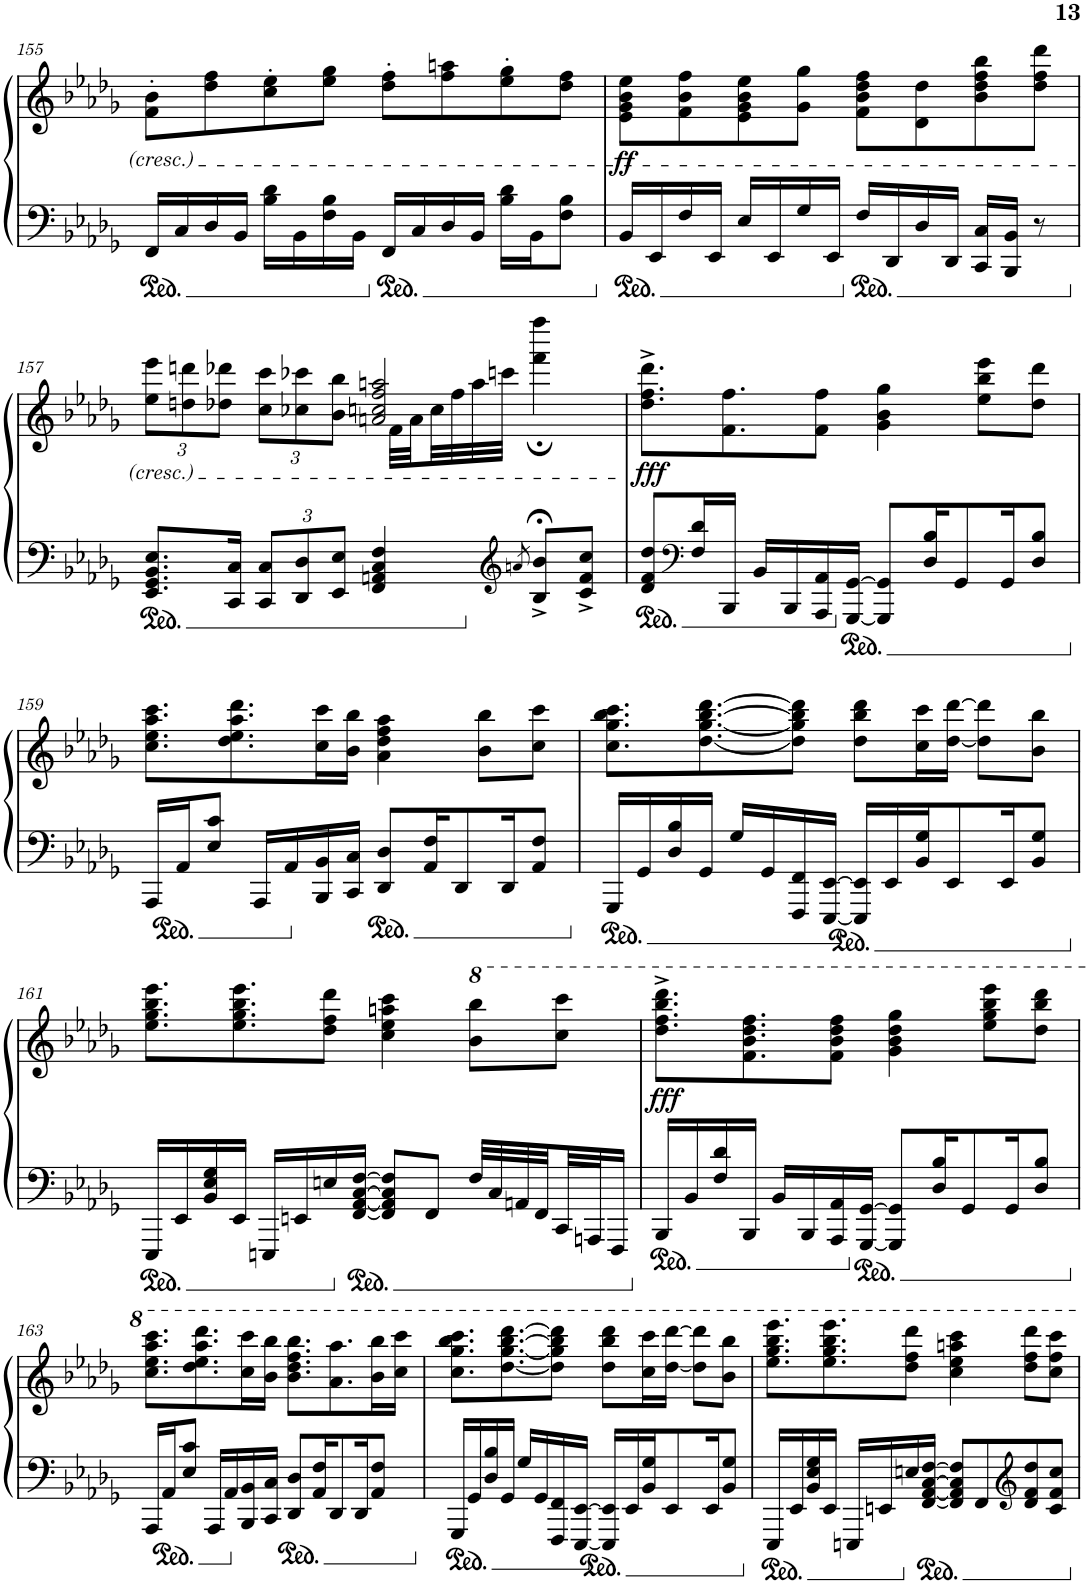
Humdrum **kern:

**kern	**kern	**dynam
*part1	*part1	*part1
*staff2	*staff1	*staff1/2
*I"Piano	*	*
*I'Pno.	*	*
!!LO:PB:g=z
*clefF4	*clefG2	*
*k[b-e-a-d-g-]	*k[b-e-a-d-g-]	*
*M4/4	*M4/4	*
=155	=155	=155
16FF/LL	8f\' 8b-\'L	.
16C/	.	.
16D-/	8dd-\ 8ff\	.
16BB-/JJ	.	.
16B-\ 16d-\LL	8cc\' 8ee-\'	.
16BB-\	.	.
16F\ 16B-\	8ee-\ 8gg-\J	.
16BB-\JJ	.	.
16FF/LL	8dd-\' 8ff\'L	.
16C/	.	.
16D-/	8ff\ 8aan\	.
16BB-/JJ	.	.
16B-\ 16d-\LL	8ee-\' 8gg-\'	.
16BB-\J	.	.
8F\ 8B-\J	8dd-\ 8ff\J	.
=156	=156	=156
!	!	!LO:DY:b
16BB-/LL	8e-\ 8g-\ 8b-\ 8ee-\L	ff
16EE-/	.	.
16F/	8f\ 8b-\ 8ff\	.
16EE-/JJ	.	.
16E-/LL	8e-\ 8g-\ 8b-\ 8ee-\	.
16EE-/	.	.
16G-/	8g-\ 8gg-\J	.
16EE-/JJ	.	.
16F/LL	8f\ 8b-\ 8dd-\ 8ff\L	.
16DD-/	.	.
16D-/	8d-\ 8dd-\	.
16DD-/JJ	.	.
16CC/ 16C/LL	8b-\ 8dd-\ 8ff\ 8bb-\	.
16BBB-/ 16BB-/JJ	.	.
8r	8dd-\ 8ff\ 8ddd-\J	.
!!LO:LB:g=z
=157	=157	=157
*	*Xbrackettup	*
*	*^	*
8.EE-/ 8.GG-/ 8.BB-/ 8.E-/L	12ee-\ 12eee-\L	16ryy	.
*	*v	*v	*
.	12ddn\ 12dddn\	.
.	12dd-X\ 12ddd-X\J	.
16CC/ 16C/Jk	.	.
*Xbrackettup	*	*
12CC/ 12C/L	12cc\ 12ccc\L	.
12DD-/ 12D-/	12cc-X\ 12ccc-X\	.
12EE-/ 12E-/J	12b-\ 12bb-\J	.
4FF/ 4AAn/ 4C/ 4F/	2an/ 2ccn/ 2ff/ 2aan/	.
*	*^	*
.	.	32f\LLL	.
.	.	32a\	.
.	.	32cc\	.
.	.	32ff\	.
.	.	32aa\	.
.	.	32cccn\JJJ	.
*clefG2	*	*	*
8qan/	.	.	.
8B-/;<^ 8b-/;<^L	.	4fff\; 4ffff\;	.
8c/^ 8f/^ 8cc/^J	.	.	.
*	*v	*v	*
=158	=158	=158
!	!	!LO:DY:b
8d-/ 8f/ 8dd-/L	8.dd-\^ 8.ff\^ 8.ddd-\^L	fff
*clefF4	*	*
16F/ 16d-/L	.	.
16BBB-/JJ	8.f\ 8.ff\	.
16BB-/LL	.	.
16BBB-/	.	.
16AAA-/ 16AA-/	8f\ 8ff\J	.
[16GGG-/ [16GG-/JJ	.	.
8GGG-/] 8GG-/]L	4g-\ 4b-\ 4gg-\	.
16D-/ 16B-/K	.	.
8GG-/	.	.
.	8ee-\ 8bb-\ 8eee-\L	.
16GG-/K	.	.
8D-/ 8B-/J	8dd-\ 8ddd-\J	.
!!LO:LB:g=z
=159	=159	=159
16AAA-/LL	8.cc\ 8.ee-\ 8.aa-\ 8.ccc\L	.
16AA-/J	.	.
8E-/ 8c/J	.	.
.	8.dd-\ 8.ee-\ 8.aa-\ 8.ddd-\	.
16AAA-/LL	.	.
16AA-/	.	.
16BBB-/ 16BB-/	16cc\ 16ccc\L	.
16CC/ 16C/JJ	16b-\ 16bb-\JJ	.
8DD-/ 8D-/L	4a-\ 4dd-\ 4ff\ 4aa-\	.
16AA-/ 16F/K	.	.
8DD-/	.	.
.	8b-\ 8bb-\L	.
16DD-/K	.	.
8AA-/ 8F/J	8cc\ 8ccc\J	.
=160	=160	=160
16GGG-/LL	8.cc\ 8.gg-\ 8.bb-\ 8.ccc\L	.
16GG-/	.	.
16D-/ 16B-/	.	.
16GG-/JJ	[8.dd-\ [8.gg-\ [8.bb-\ [8.ddd-\	.
16G-/LL	.	.
16GG-/	.	.
16FFF/ 16FF/	8dd-\] 8gg-\] 8bb-\] 8ddd-\]J	.
[16EEE-/ [16EE-/JJ	.	.
16EEE-/] 16EE-/]LL	8dd-\ 8bb-\ 8ddd-\L	.
16EE-/	.	.
16BB-/ 16G-/J	16cc\ 16ccc\L	.
8EE-/	[16dd-\ [16ddd-\JJ	.
.	8dd-\] 8ddd-\]L	.
16EE-/K	.	.
8BB-/ 8G-/J	8b-\ 8bb-\J	.
!!LO:LB:g=z
=161	=161	=161
16EEE-/LL	8.ee-\ 8.gg-\ 8.bb-\ 8.eee-\L	.
16EE-/	.	.
16BB-/ 16E-/ 16G-/	.	.
16EE-/JJ	8.ee-\ 8.gg-\ 8.bb-\ 8.eee-\	.
16EEEn/LL	.	.
16EEn/	.	.
16En/	8dd-\ 8ff\ 8ddd-\J	.
[16FF/ [16AA-/ [16C/ [16F/JJ	.	.
8FF/] 8AA-/] 8C/] 8F/]L	4cc\ 4ee-\ 4aan\ 4ccc\	.
8FF/J	.	.
32F/LLL	8bb-\ 8bbb-\L	.
32C/	.	.
32AAn/	.	.
32FF/	.	.
32CC/	8ccc\ 8cccc\J	.
32AAAn/J	.	.
16FFF/JJ	.	.
=162	=162	=162
!	!	!LO:DY:b
16BBB-/LL	8.ddd-\^ 8.fff\^ 8.bbb-\^ 8.dddd-\^L	fff
16BB-/	.	.
16F/ 16d-/	.	.
16BBB-/JJ	8.ff\ 8.bb-\ 8.ddd-\ 8.fff\	.
16BB-/LL	.	.
16BBB-/	.	.
16AAA-/ 16AA-/	8ff\ 8bb-\ 8ddd-\ 8fff\J	.
[16GGG-/ [16GG-/JJ	.	.
8GGG-/] 8GG-/]L	4gg-\ 4bb-\ 4ddd-\ 4ggg-\	.
16D-/ 16B-/K	.	.
8GG-/	.	.
.	8eee-\ 8ggg-\ 8bbb-\ 8eeee-\L	.
16GG-/K	.	.
8D-/ 8B-/J	8ddd-\ 8bbb-\ 8dddd-\J	.
!!LO:LB:g=z
=163	=163	=163
16AAA-/LL	8.ccc\ 8.eee-\ 8.aaa-\ 8.cccc\L	.
16AA-/J	.	.
8E-/ 8c/J	.	.
.	8.ddd-\ 8.eee-\ 8.aaa-\ 8.dddd-\	.
16AAA-/LL	.	.
16AA-/	.	.
16BBB-/ 16BB-/	16ccc\ 16cccc\L	.
16CC/ 16C/JJ	16bb-\ 16bbb-\JJ	.
8DD-/ 8D-/L	8.bb-\ 8.ddd-\ 8.fff\ 8.bbb-\L	.
16AA-/ 16F/K	.	.
8DD-/	8.aa-\ 8.aaa-\	.
16DD-/K	.	.
8AA-/ 8F/J	16bb-\ 16bbb-\L	.
.	16ccc\ 16cccc\JJ	.
=164	=164	=164
16GGG-/LL	8.ccc\ 8.ggg-\ 8.bbb-\ 8.cccc\L	.
16GG-/	.	.
16D-/ 16B-/	.	.
16GG-/JJ	[8.ddd-\ [8.ggg-\ [8.bbb-\ [8.dddd-\	.
16G-/LL	.	.
16GG-/	.	.
16FFF/ 16FF/	8ddd-\] 8ggg-\] 8bbb-\] 8dddd-\]J	.
[16EEE-/ [16EE-/JJ	.	.
16EEE-/] 16EE-/]LL	8ddd-\ 8bbb-\ 8dddd-\L	.
16EE-/	.	.
16BB-/ 16G-/J	16ccc\ 16cccc\L	.
8EE-/	[16ddd-\ [16dddd-\JJ	.
.	8ddd-\] 8dddd-\]L	.
16EE-/K	.	.
8BB-/ 8G-/J	8bb-\ 8bbb-\J	.
=165	=165	=165
16EEE-/LL	8.eee-\ 8.ggg-\ 8.bbb-\ 8.eeee-\L	.
16EE-/	.	.
16BB-/ 16E-/ 16G-/	.	.
16EE-/JJ	8.eee-\ 8.ggg-\ 8.bbb-\ 8.eeee-\	.
16EEEn/LL	.	.
16EEn/	.	.
16En/	8ddd-\ 8fff\ 8dddd-\J	.
[16FF/ [16AA-/ [16C/ [16F/JJ	.	.
8FF/] 8AA-/] 8C/] 8F/]L	4ccc\ 4eee-\ 4aaan\ 4cccc\	.
8FF/	.	.
*clefG2	*	*
8d-/ 8f/ 8dd-/	8ddd-\ 8fff\ 8dddd-\L	.
8c/ 8f/ 8cc/J	8ccc\ 8fff\ 8cccc\J	.
=	=	=
*-	*-	*-
